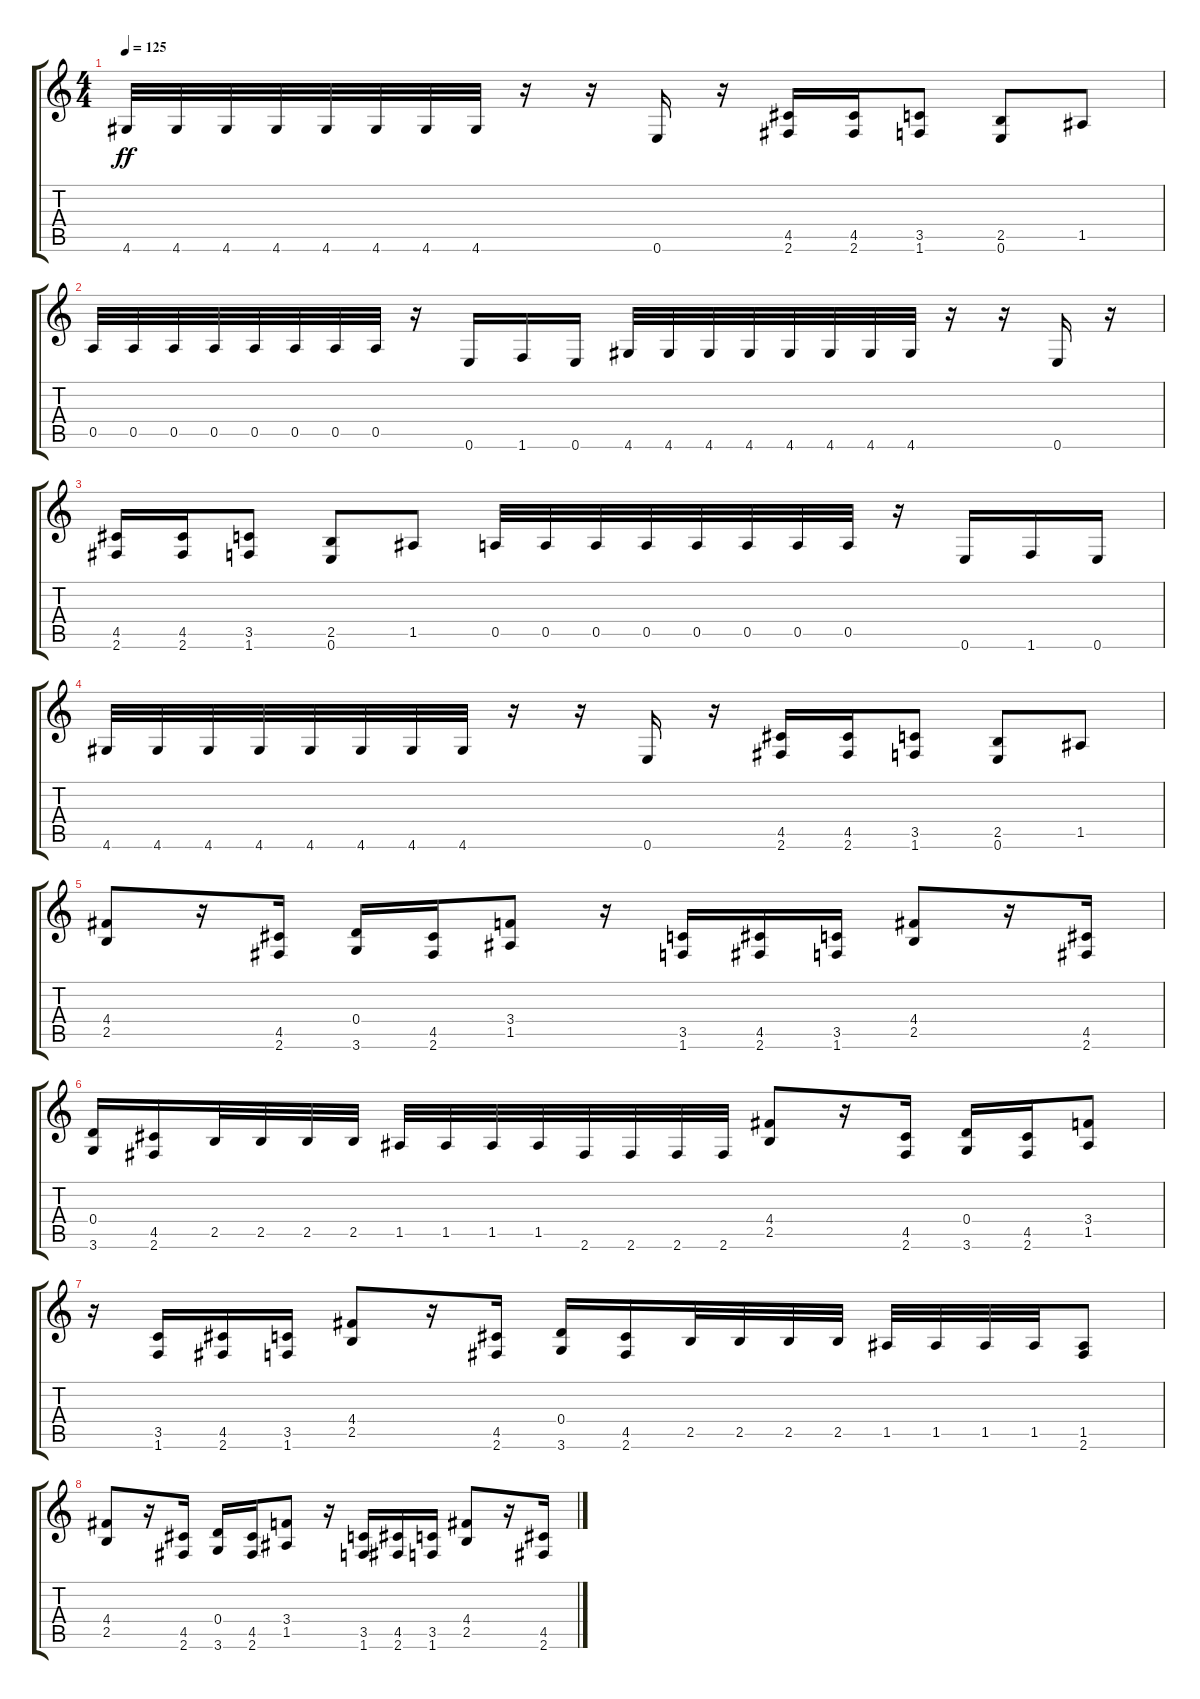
\track "" {instrument distortionguitar}
\staff {score tabs}
\tuning (E4 B3 G3 D3 A2 E2) {hide}
\ts (4 4)
\tempo 125
\clef g2
\ks c
4.6.32{dy ff} 4.6.32 4.6.32 4.6.32 4.6.32 4.6.32 4.6.32 4.6.32 r.16 r.16 0.6.16 r.16 (4.5 2.6).16 (4.5 2.6).16 (3.5 1.6).8 (2.5 0.6).8 1.5.8 |
0.5.32 0.5.32 0.5.32 0.5.32 0.5.32 0.5.32 0.5.32 0.5.32 r.16 0.6.16 1.6.16 0.6.16 4.6.32 4.6.32 4.6.32 4.6.32 4.6.32 4.6.32 4.6.32 4.6.32 r.16 r.16 0.6.16 r.16 |
(4.5 2.6).16 (4.5 2.6).16 (3.5 1.6).8 (2.5 0.6).8 1.5.8 0.5.32 0.5.32 0.5.32 0.5.32 0.5.32 0.5.32 0.5.32 0.5.32 r.16 0.6.16 1.6.16 0.6.16 |
4.6.32 4.6.32 4.6.32 4.6.32 4.6.32 4.6.32 4.6.32 4.6.32 r.16 r.16 0.6.16 r.16 (4.5 2.6).16 (4.5 2.6).16 (3.5 1.6).8 (2.5 0.6).8 1.5.8 |
(4.4 2.5).8 r.16 (4.5 2.6).16 (0.4 3.6).16 (4.5 2.6).16 (3.4 1.5).8 r.16 (3.5 1.6).16 (4.5 2.6).16 (3.5 1.6).16 (4.4 2.5).8 r.16 (4.5 2.6).16 |
(0.4 3.6).16 (4.5 2.6).16 2.5.32 2.5.32 2.5.32 2.5.32 1.5.32 1.5.32 1.5.32 1.5.32 2.6.32 2.6.32 2.6.32 2.6.32 (4.4 2.5).8 r.16 (4.5 2.6).16 (0.4 3.6).16 (4.5 2.6).16 (3.4 1.5).8 |
r.16 (3.5 1.6).16 (4.5 2.6).16 (3.5 1.6).16 (4.4 2.5).8 r.16 (4.5 2.6).16 (0.4 3.6).16 (4.5 2.6).16 2.5.32 2.5.32 2.5.32 2.5.32 1.5.32 1.5.32 1.5.32 1.5.32 (1.5 2.6).8 |
(4.4 2.5).8 r.16 (4.5 2.6).16 (0.4 3.6).16 (4.5 2.6).16 (3.4 1.5).8 r.16 (3.5 1.6).16 (4.5 2.6).16 (3.5 1.6).16 (4.4 2.5).8 r.16 (4.5 2.6).16
